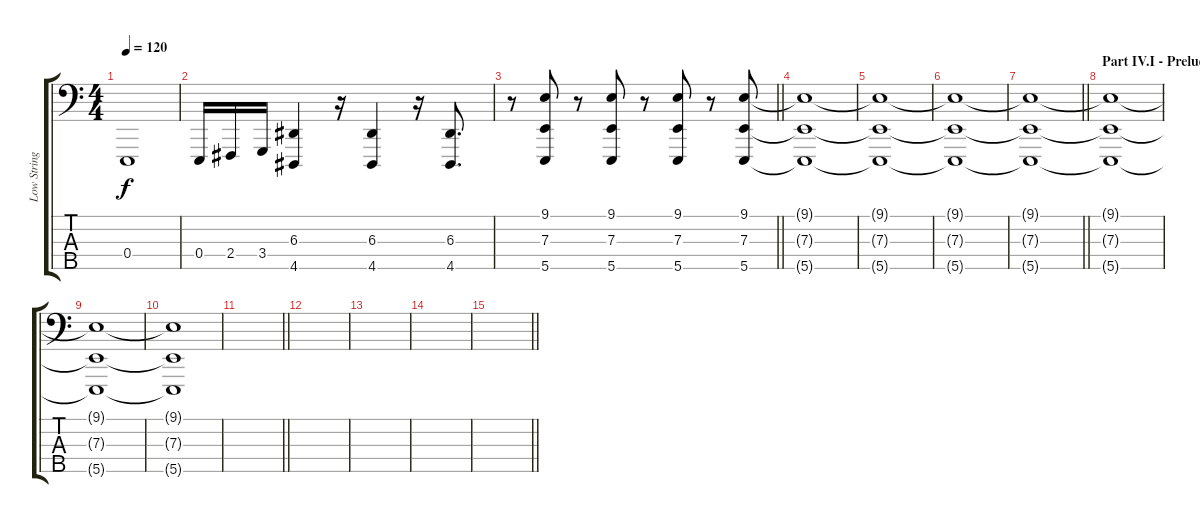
\track ("Low Strings Standard" "Low String") {instrument stringensemble1}
\staff {score tabs}
\tuning (G2 D2 A1 E1 B0) {hide}
\ts (4 4)
\tempo 120
\clef f4
\ks c
0.4{t}.1{dy f} |
0.4.16 2.4.16 3.4.16 (6.3 4.5).4 r.16 (6.3 4.5).4 r.16 (6.3 4.5).8{d} |
\barLineRight lightlight
r.8 (9.1 7.3 5.5).8 r.8 (9.1 7.3 5.5).8 r.8 (9.1 7.3 5.5).8 r.8 (9.1 7.3 5.5).8 |
\section ("" "")
(9.1{t} 7.3{t} 5.5{t}).1 |
(9.1{t} 7.3{t} 5.5{t}).1 |
(9.1{t} 7.3{t} 5.5{t}).1{volume 16} |
\barLineRight lightlight
(9.1{t} 7.3{t} 5.5{t}).1 |
\section ("" "Part IV.I - Prelude: Prevarication")
(9.1{t} 7.3{t} 5.5{t}).1{volume 0} |
(9.1{t} 7.3{t} 5.5{t}).1 |
(9.1{t} 7.3{t} 5.5{t}).1 |
\barLineRight lightlight
|
|
|
|
\barLineRight lightlight
